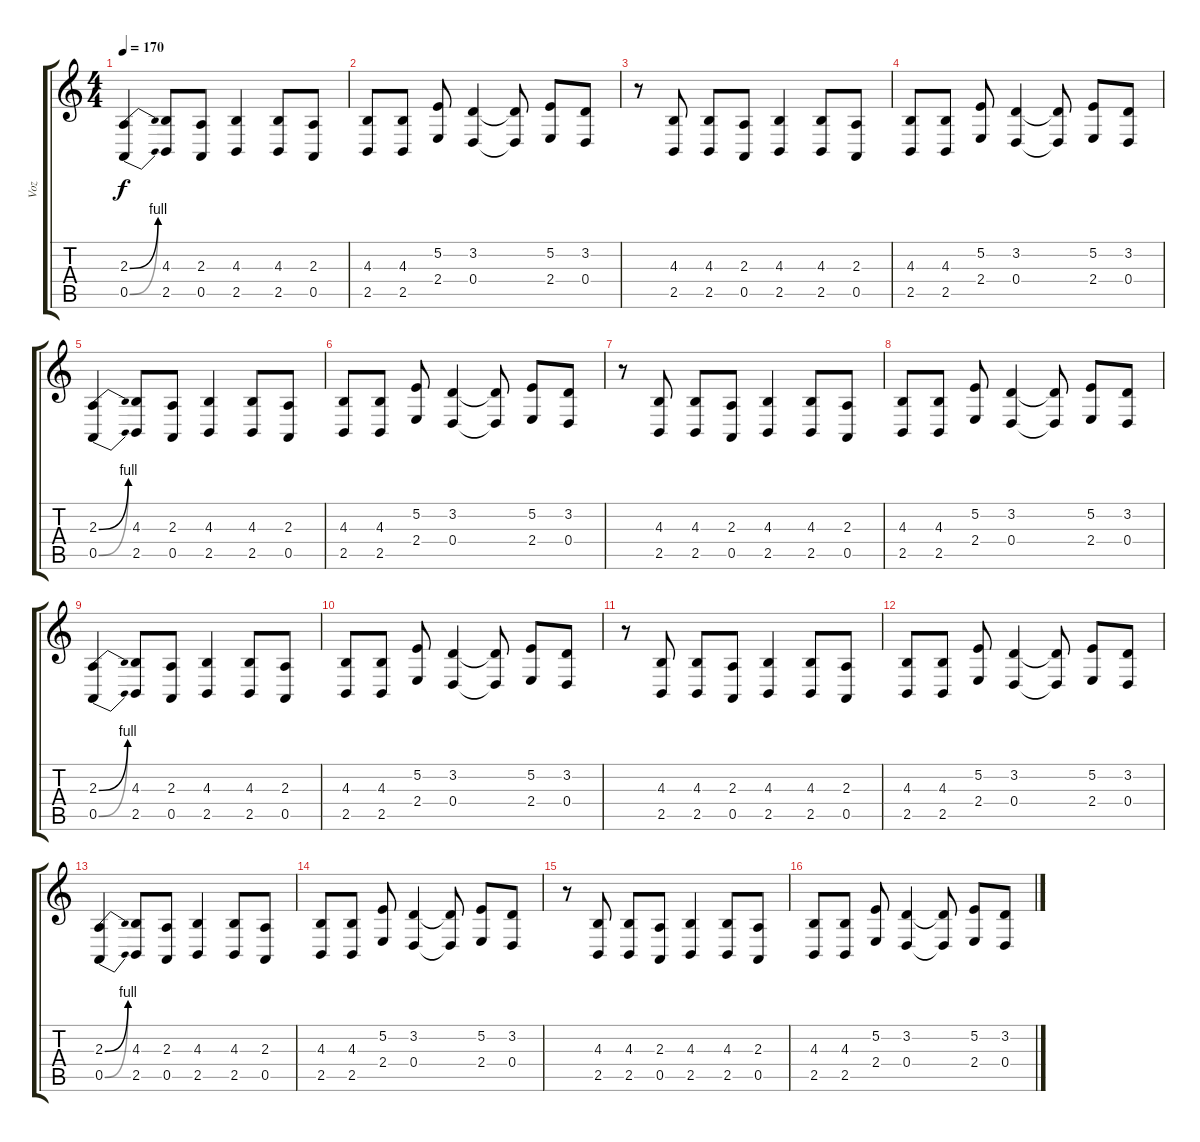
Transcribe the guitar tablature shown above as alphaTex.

\track ("Voz" "Voz") {instrument lead8bassandlead}
\staff {score tabs}
\tuning (E4 B3 G3 D3 A2 E2) {hide}
\ts (4 4)
\tempo 170
\clef g2
\ks c
(2.3{be (bend 0 0 60 4)} 0.5{be (bend 0 0 60 4)}).4{dy f} (4.3 2.5).8 (2.3 0.5).8 (4.3 2.5).4 (4.3 2.5).8 (2.3 0.5).8 |
(4.3 2.5).8 (4.3 2.5).8 (5.2 2.4).8 (3.2 0.4).4 (3.2{t} 0.4{t}).8 (5.2 2.4).8 (3.2 0.4).8 |
r.8 (4.3 2.5).8 (4.3 2.5).8 (2.3 0.5).8 (4.3 2.5).4 (4.3 2.5).8 (2.3 0.5).8 |
(4.3 2.5).8 (4.3 2.5).8 (5.2 2.4).8 (3.2 0.4).4 (3.2{t} 0.4{t}).8 (5.2 2.4).8 (3.2 0.4).8 |
(2.3{be (bend 0 0 60 4)} 0.5{be (bend 0 0 60 4)}).4 (4.3 2.5).8 (2.3 0.5).8 (4.3 2.5).4 (4.3 2.5).8 (2.3 0.5).8 |
(4.3 2.5).8 (4.3 2.5).8 (5.2 2.4).8 (3.2 0.4).4 (3.2{t} 0.4{t}).8 (5.2 2.4).8 (3.2 0.4).8 |
r.8 (4.3 2.5).8 (4.3 2.5).8 (2.3 0.5).8 (4.3 2.5).4 (4.3 2.5).8 (2.3 0.5).8 |
(4.3 2.5).8 (4.3 2.5).8 (5.2 2.4).8 (3.2 0.4).4 (3.2{t} 0.4{t}).8 (5.2 2.4).8 (3.2 0.4).8 |
(2.3{be (bend 0 0 60 4)} 0.5{be (bend 0 0 60 4)}).4 (4.3 2.5).8 (2.3 0.5).8 (4.3 2.5).4 (4.3 2.5).8 (2.3 0.5).8 |
(4.3 2.5).8 (4.3 2.5).8 (5.2 2.4).8 (3.2 0.4).4 (3.2{t} 0.4{t}).8 (5.2 2.4).8 (3.2 0.4).8 |
r.8 (4.3 2.5).8 (4.3 2.5).8 (2.3 0.5).8 (4.3 2.5).4 (4.3 2.5).8 (2.3 0.5).8 |
(4.3 2.5).8 (4.3 2.5).8 (5.2 2.4).8 (3.2 0.4).4 (3.2{t} 0.4{t}).8 (5.2 2.4).8 (3.2 0.4).8 |
(2.3{be (bend 0 0 60 4)} 0.5{be (bend 0 0 60 4)}).4 (4.3 2.5).8 (2.3 0.5).8 (4.3 2.5).4 (4.3 2.5).8 (2.3 0.5).8 |
(4.3 2.5).8 (4.3 2.5).8 (5.2 2.4).8 (3.2 0.4).4 (3.2{t} 0.4{t}).8 (5.2 2.4).8 (3.2 0.4).8 |
r.8 (4.3 2.5).8 (4.3 2.5).8 (2.3 0.5).8 (4.3 2.5).4 (4.3 2.5).8 (2.3 0.5).8 |
(4.3 2.5).8 (4.3 2.5).8 (5.2 2.4).8 (3.2 0.4).4 (3.2{t} 0.4{t}).8 (5.2 2.4).8 (3.2 0.4).8
